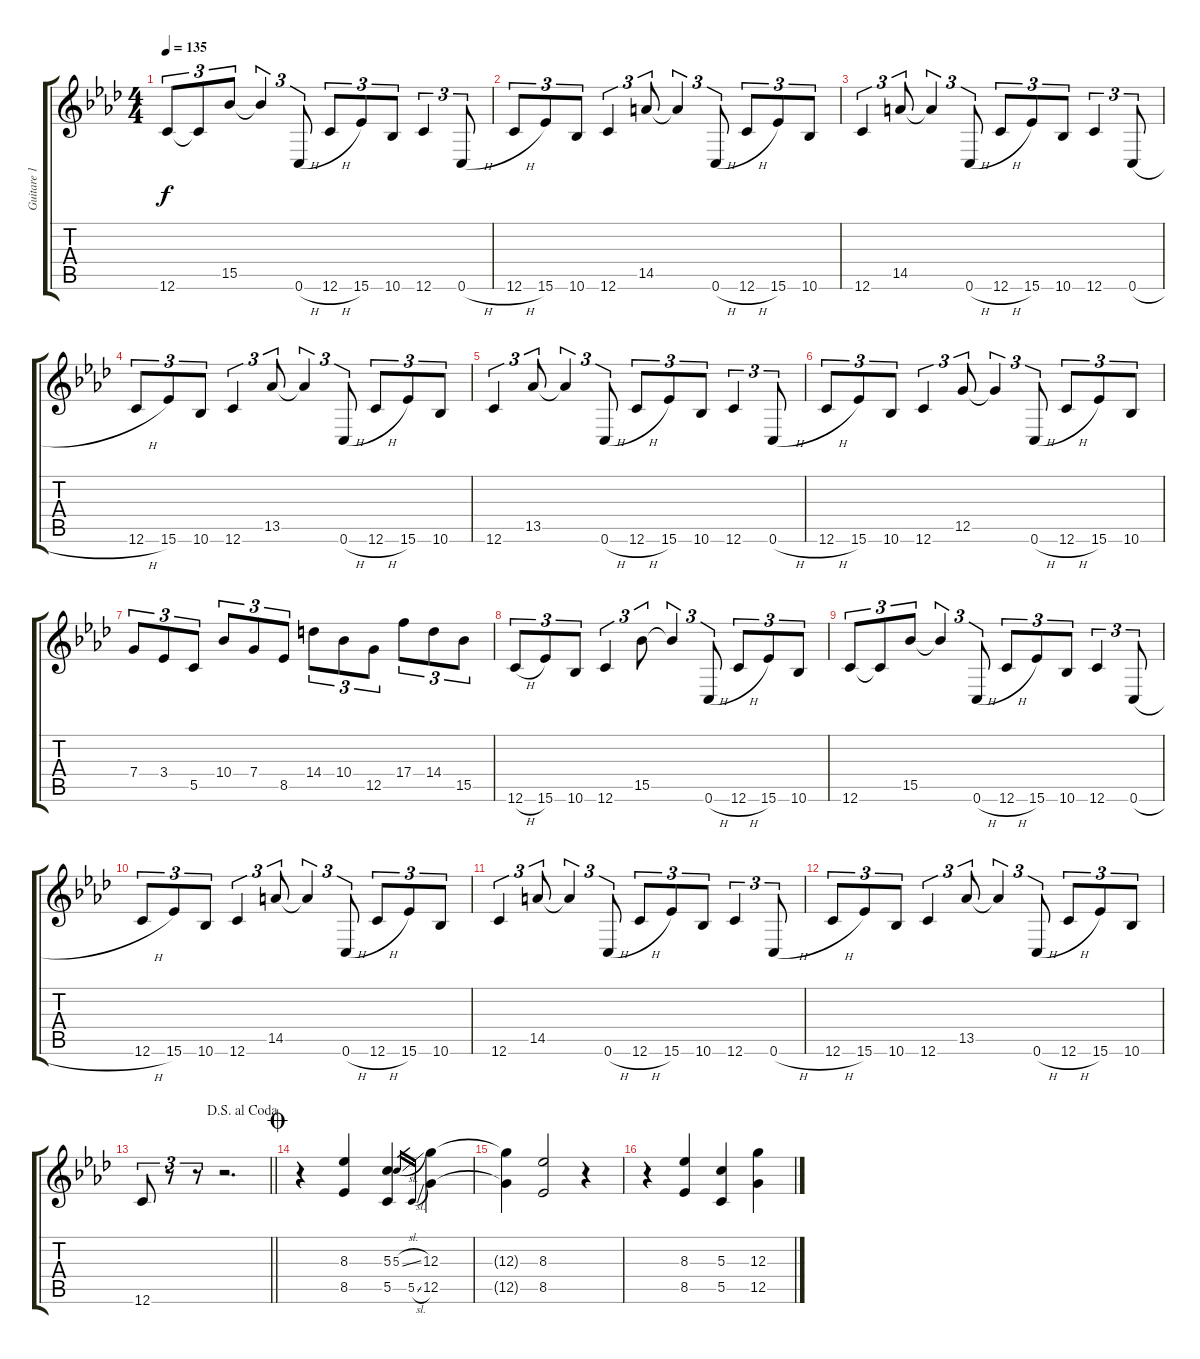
\track ("Guitare 1" "Guitare 1") {instrument distortionguitar}
\staff {score tabs}
\tuning (E4 C4 G3 C3 G2 C2) {hide}
\ts (4 4)
\tempo 135
\clef g2
\ks ab
12.6.8{tu (3 2) dy f} 12.6{t}.8{tu (3 2)} 15.5.8{tu (3 2)} 15.5{t}.4{tu (3 2) beam Up} 0.6{h}.8{tu (3 2) beam Up} 12.6{h}.8{tu (3 2)} 15.6.8{tu (3 2)} 10.6.8{tu (3 2)} 12.6.4{tu (3 2)} 0.6{h}.8{tu (3 2)} |
12.6{h}.8{tu (3 2)} 15.6.8{tu (3 2)} 10.6.8{tu (3 2)} 12.6.4{tu (3 2)} 14.5.8{tu (3 2)} 14.5{t}.4{tu (3 2)} 0.6{h}.8{tu (3 2)} 12.6{h}.8{tu (3 2)} 15.6.8{tu (3 2)} 10.6.8{tu (3 2)} |
12.6.4{tu (3 2)} 14.5.8{tu (3 2)} 14.5{t}.4{tu (3 2)} 0.6{h}.8{tu (3 2)} 12.6{h}.8{tu (3 2)} 15.6.8{tu (3 2)} 10.6.8{tu (3 2)} 12.6.4{tu (3 2)} 0.6{h}.8{tu (3 2)} |
12.6{h}.8{tu (3 2)} 15.6.8{tu (3 2)} 10.6.8{tu (3 2)} 12.6.4{tu (3 2)} 13.5.8{tu (3 2)} 13.5{t}.4{tu (3 2)} 0.6{h}.8{tu (3 2)} 12.6{h}.8{tu (3 2)} 15.6.8{tu (3 2)} 10.6.8{tu (3 2)} |
12.6.4{tu (3 2)} 13.5.8{tu (3 2)} 13.5{t}.4{tu (3 2)} 0.6{h}.8{tu (3 2)} 12.6{h}.8{tu (3 2)} 15.6.8{tu (3 2)} 10.6.8{tu (3 2)} 12.6.4{tu (3 2)} 0.6{h}.8{tu (3 2)} |
12.6{h}.8{tu (3 2)} 15.6.8{tu (3 2)} 10.6.8{tu (3 2)} 12.6.4{tu (3 2)} 12.5.8{tu (3 2)} 12.5{t}.4{tu (3 2)} 0.6{h}.8{tu (3 2)} 12.6{h}.8{tu (3 2)} 15.6.8{tu (3 2)} 10.6.8{tu (3 2)} |
7.4.8{tu (3 2)} 3.4.8{tu (3 2)} 5.5.8{tu (3 2)} 10.4.8{tu (3 2)} 7.4.8{tu (3 2)} 8.5.8{tu (3 2)} 14.4.8{tu (3 2)} 10.4.8{tu (3 2)} 12.5.8{tu (3 2)} 17.4.8{tu (3 2)} 14.4.8{tu (3 2)} 15.5.8{tu (3 2)} |
12.6{h}.8{tu (3 2)} 15.6.8{tu (3 2)} 10.6.8{tu (3 2)} 12.6.4{tu (3 2)} 15.5.8{tu (3 2)} 15.5{t}.4{tu (3 2) beam Up} 0.6{h}.8{tu (3 2) beam Up} 12.6{h}.8{tu (3 2)} 15.6.8{tu (3 2)} 10.6.8{tu (3 2)} |
12.6.8{tu (3 2)} 12.6{t}.8{tu (3 2)} 15.5.8{tu (3 2)} 15.5{t}.4{tu (3 2) beam Up} 0.6{h}.8{tu (3 2) beam Up} 12.6{h}.8{tu (3 2)} 15.6.8{tu (3 2)} 10.6.8{tu (3 2)} 12.6.4{tu (3 2)} 0.6{h}.8{tu (3 2)} |
12.6{h}.8{tu (3 2)} 15.6.8{tu (3 2)} 10.6.8{tu (3 2)} 12.6.4{tu (3 2)} 14.5.8{tu (3 2)} 14.5{t}.4{tu (3 2)} 0.6{h}.8{tu (3 2)} 12.6{h}.8{tu (3 2)} 15.6.8{tu (3 2)} 10.6.8{tu (3 2)} |
12.6.4{tu (3 2)} 14.5.8{tu (3 2)} 14.5{t}.4{tu (3 2)} 0.6{h}.8{tu (3 2)} 12.6{h}.8{tu (3 2)} 15.6.8{tu (3 2)} 10.6.8{tu (3 2)} 12.6.4{tu (3 2)} 0.6{h}.8{tu (3 2)} |
12.6{h}.8{tu (3 2)} 15.6.8{tu (3 2)} 10.6.8{tu (3 2)} 12.6.4{tu (3 2)} 13.5.8{tu (3 2)} 13.5{t}.4{tu (3 2)} 0.6{h}.8{tu (3 2)} 12.6{h}.8{tu (3 2)} 15.6.8{tu (3 2)} 10.6.8{tu (3 2)} |
\jump dalsegnoalcoda
\barLineRight lightlight
12.6.8{tu (3 2)} r.8{tu (3 2)} r.8{tu (3 2)} r.2{d} |
\jump coda
r.4 (8.3 8.5).4 (5.3 5.5).4 5.3{sl}.16{gr} 5.5{sl}.16{gr} (12.3 12.5).4 |
(12.3{t} 12.5{t}).4 (8.3 8.5).2 r.4 |
r.4 (8.3 8.5).4 (5.3 5.5).4 (12.3 12.5).4
